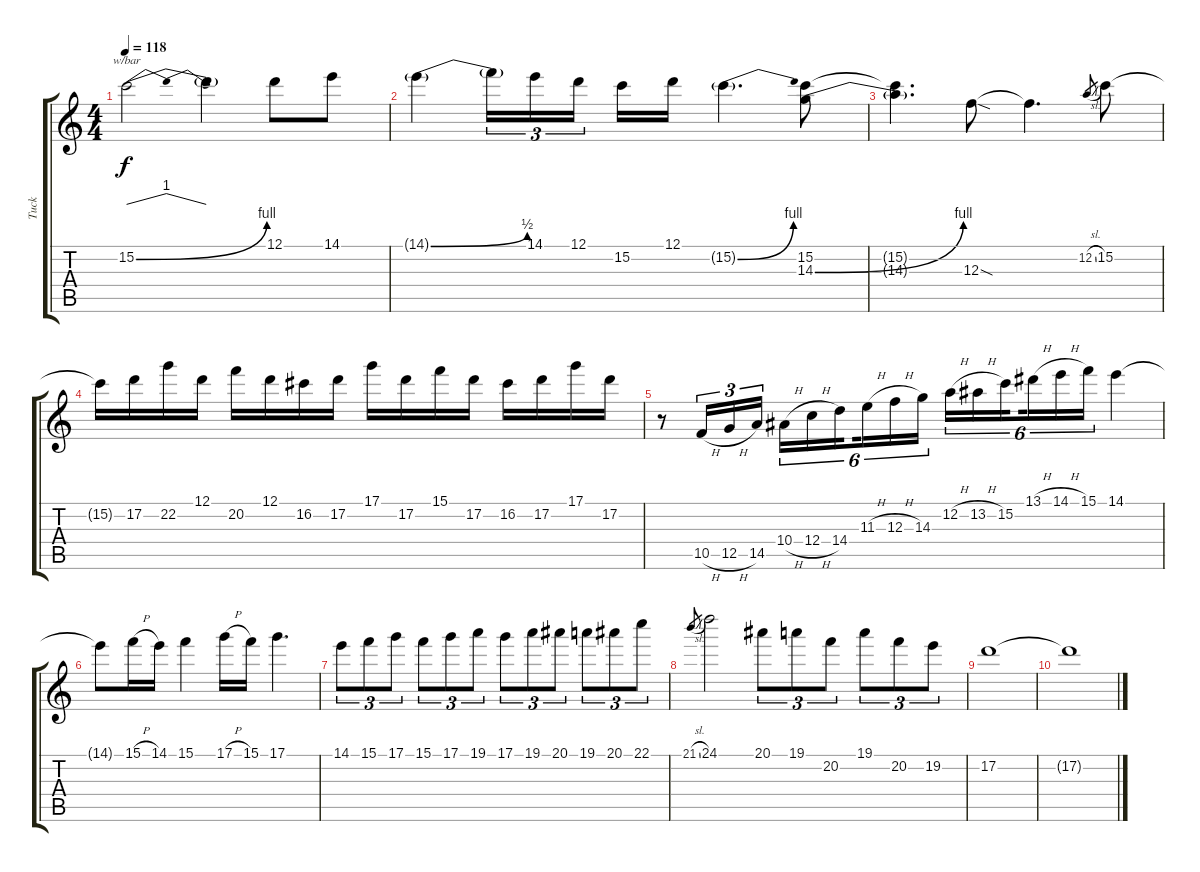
\track ("Tuck" "Tuck") {instrument distortionguitar}
\staff {score tabs}
\tuning (D4 A3 F3 C3 G2 D2) {hide}
\ts (4 4)
\tempo 118
\clef g2
\ks c
15.2{be (bend 0 0 60 4)}.2{tbe (dip default 0 0 30 4 60 0) dy f} 15.2{t}.4 12.1.8 14.1.8 |
14.1{be (bend 0 0 60 2) g}.4 14.1{t}.16{tu (3 2)} 14.1.16{tu (3 2)} 12.1.16{tu (3 2) beam splitsecondary} 15.2.16 12.1.16 15.2{be (bend 0 0 60 4) g}.4{d} (15.2 14.3{be (bend 0 0 60 4)}).8 |
(15.2{t} 14.3{t}).4{d} 12.3{sod}.8 12.3{t}.4{d} 12.2{sl}.8{gr} 15.2.8 |
15.2{t}.16 17.2.16 22.2.16 12.1.16 20.2.16 12.1.16 16.2.16 17.2.16 17.1.16 17.2.16 15.1.16 17.2.16 16.2.16 17.2.16 17.1.16 17.2.16 |
r.8 10.5{h}.16{tu (3 2)} 12.5{h}.16{tu (3 2)} 14.5.16{tu (3 2)} 10.4{h}.16{tu (6 4)} 12.4{h}.16{tu (6 4)} 14.4.16{tu (6 4) beam splitsecondary} 11.3{h}.16{tu (6 4)} 12.3{h}.16{tu (6 4)} 14.3.16{tu (6 4)} 12.2{h}.16{tu (6 4)} 13.2{h}.16{tu (6 4)} 15.2.16{tu (6 4) beam splitsecondary} 13.1{h}.16{tu (6 4)} 14.1{h}.16{tu (6 4)} 15.1.16{tu (6 4)} 14.1.4 |
14.1{t}.8 15.1{h}.16 14.1.16 15.1.4 17.1{h}.16 15.1.16 17.1.4{d} |
14.1.8{tu (3 2)} 15.1.8{tu (3 2)} 17.1.8{tu (3 2)} 15.1.8{tu (3 2)} 17.1.8{tu (3 2)} 19.1.8{tu (3 2)} 17.1.8{tu (3 2)} 19.1.8{tu (3 2)} 20.1.8{tu (3 2)} 19.1.8{tu (3 2)} 20.1.8{tu (3 2)} 22.1.8{tu (3 2)} |
21.1{sl}.8{gr} 24.1.2 20.1.8{tu (3 2)} 19.1.8{tu (3 2)} 20.2.8{tu (3 2)} 19.1.8{tu (3 2)} 20.2.8{tu (3 2)} 19.2.8{tu (3 2)} |
17.2.1 |
17.2{t}.1
